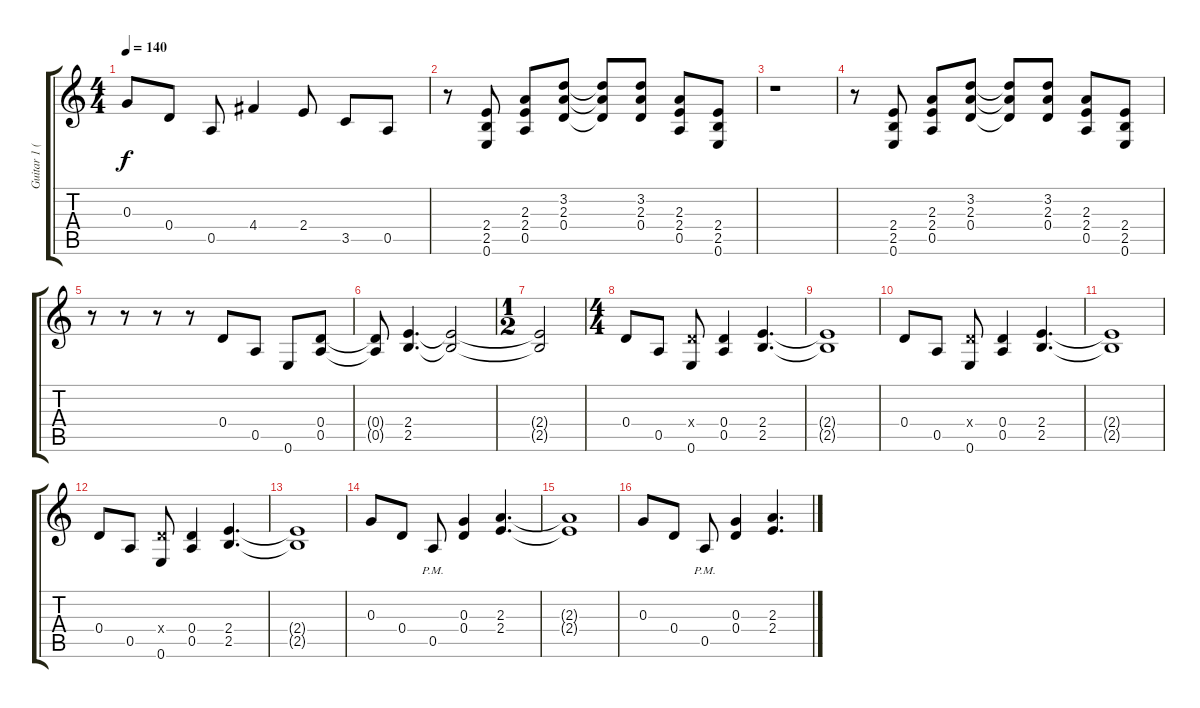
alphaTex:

\track ("Guitar 1 (M. Young)" "Guitar 1 (") {instrument overdrivenguitar}
\staff {score tabs}
\tuning (E4 B3 G3 D3 A2 E2) {hide}
\ts (4 4)
\tempo 140
\clef g2
\ks c
0.3{t}.8{dy f} 0.4.8 0.5.8 4.4.4 2.4.8 3.5.8 0.5.8 |
r.8 (2.4 2.5 0.6).8 (2.3 2.4 0.5).8 (3.2 2.3 0.4).8 (3.2{t} 2.3{t} 0.4{t}).8 (3.2 2.3 0.4).8 (2.3 2.4 0.5).8 (2.4 2.5 0.6).8 |
r.1 |
r.8 (2.4 2.5 0.6).8 (2.3 2.4 0.5).8 (3.2 2.3 0.4).8 (3.2{t} 2.3{t} 0.4{t}).8 (3.2 2.3 0.4).8 (2.3 2.4 0.5).8 (2.4 2.5 0.6).8 |
r.8 r.8 r.8 r.8 0.4.8 0.5.8 0.6.8 (0.4 0.5).8 |
(0.4{t} 0.5{t}).8 (2.4 2.5).4{d} (2.4{t} 2.5{t}).2 |
\ts (1 2)
(2.4{t} 2.5{t}).2 |
\ts (4 4)
0.4.8 0.5.8 (0.4{x} 0.6).8 (0.4 0.5).4 (2.4 2.5).4{d} |
(2.4{t} 2.5{t}).1 |
0.4.8 0.5.8 (0.4{x} 0.6).8 (0.4 0.5).4 (2.4 2.5).4{d} |
(2.4{t} 2.5{t}).1 |
0.4.8 0.5.8 (0.4{x} 0.6).8 (0.4 0.5).4 (2.4 2.5).4{d} |
(2.4{t} 2.5{t}).1 |
0.3.8 0.4.8 0.5{pm}.8 (0.3 0.4).4 (2.3 2.4).4{d} |
(2.3{t} 2.4{t}).1 |
0.3.8 0.4.8 0.5{pm}.8 (0.3 0.4).4 (2.3 2.4).4{d}
